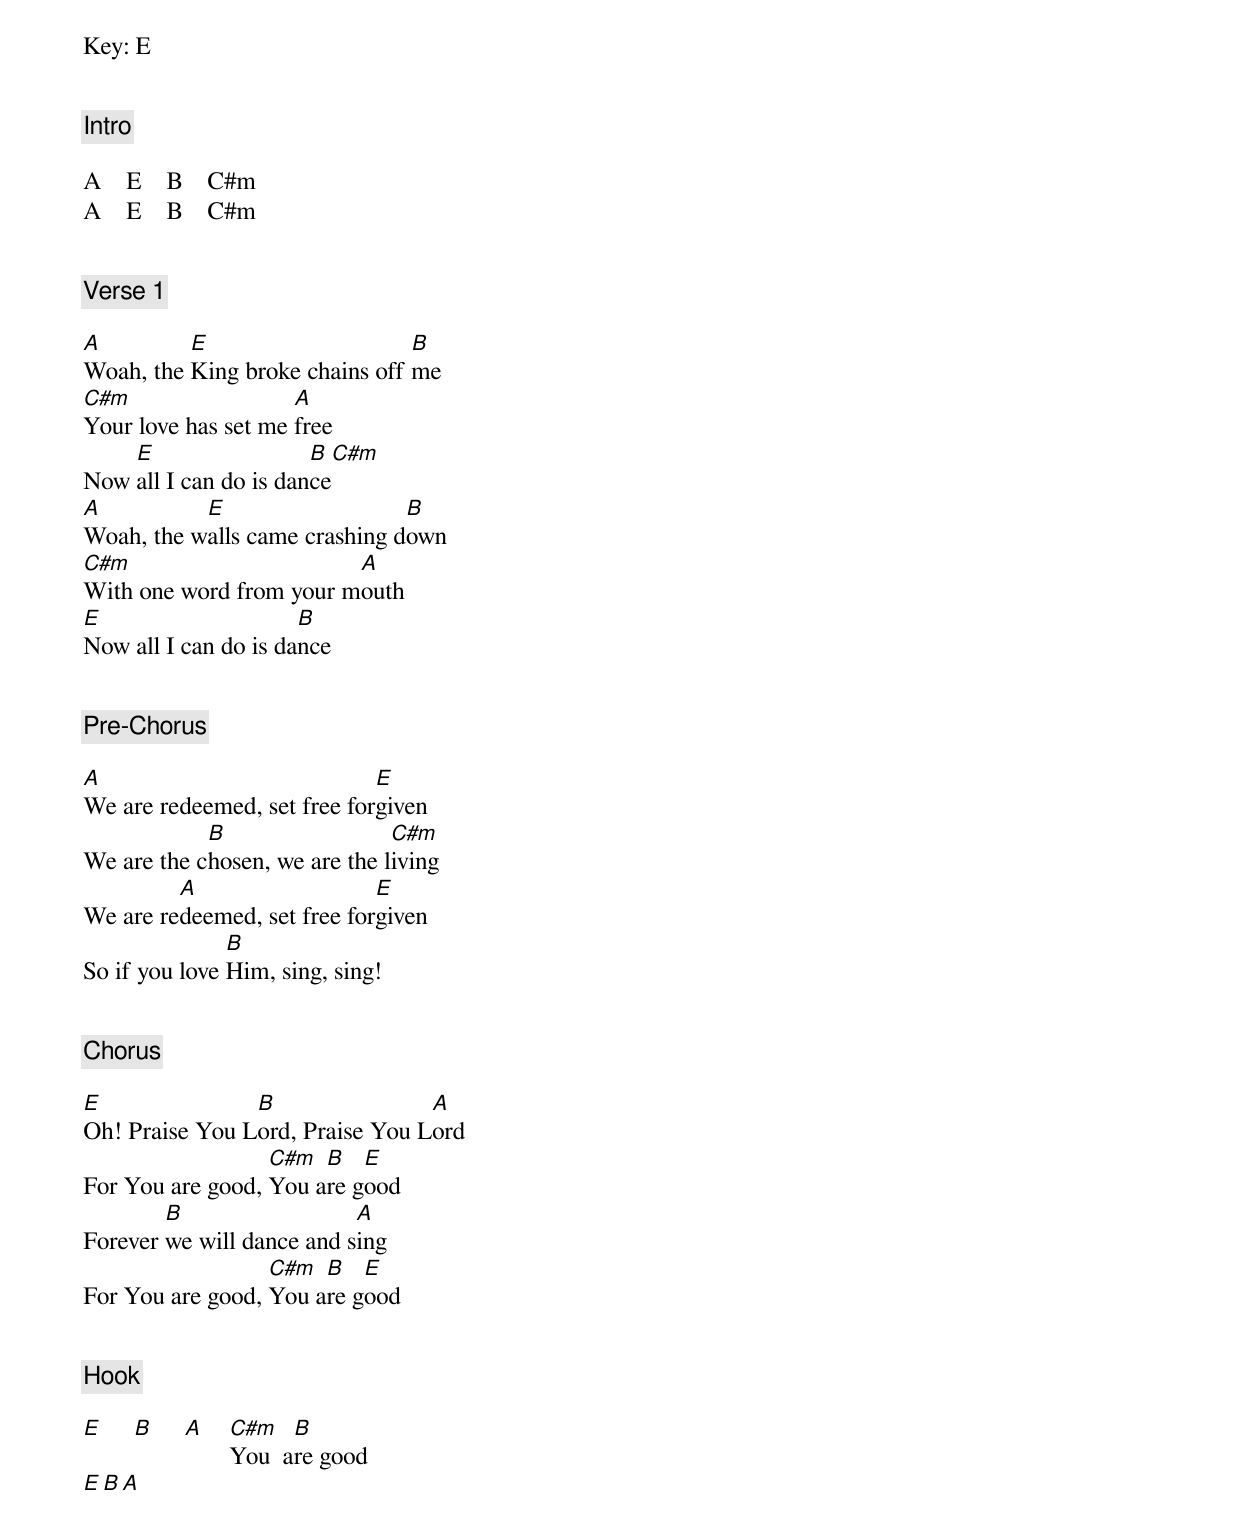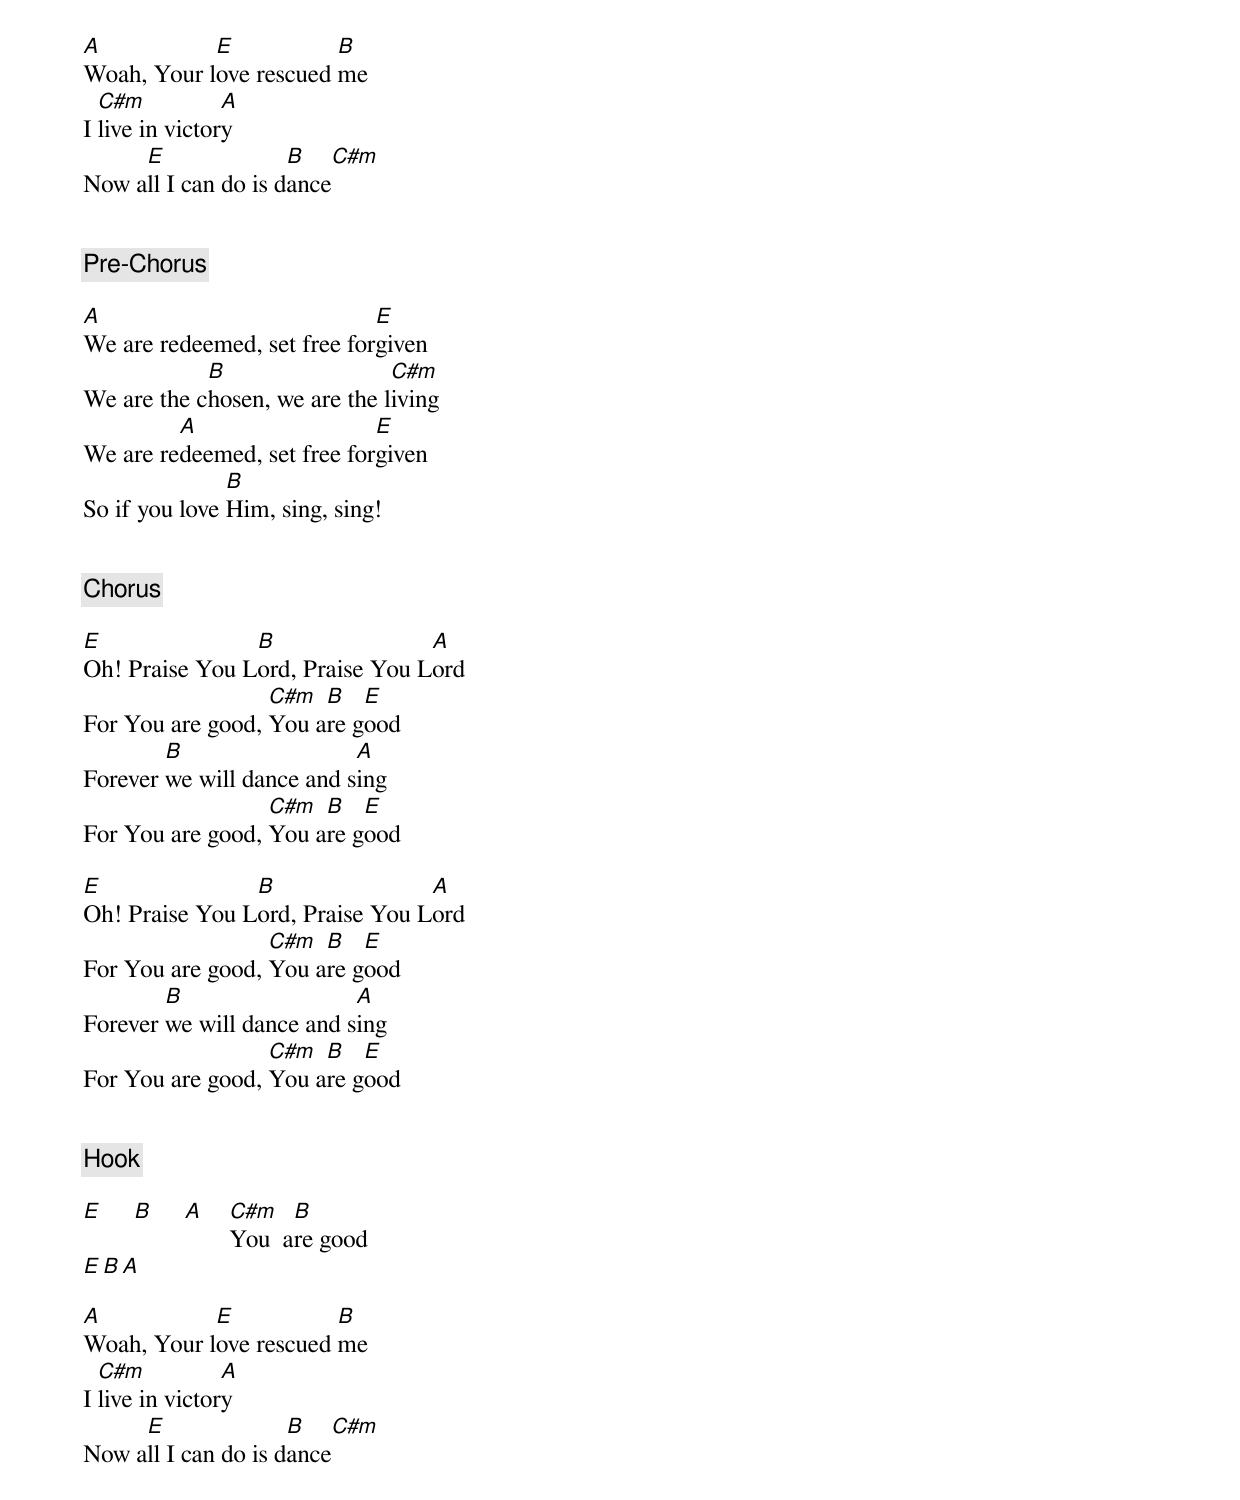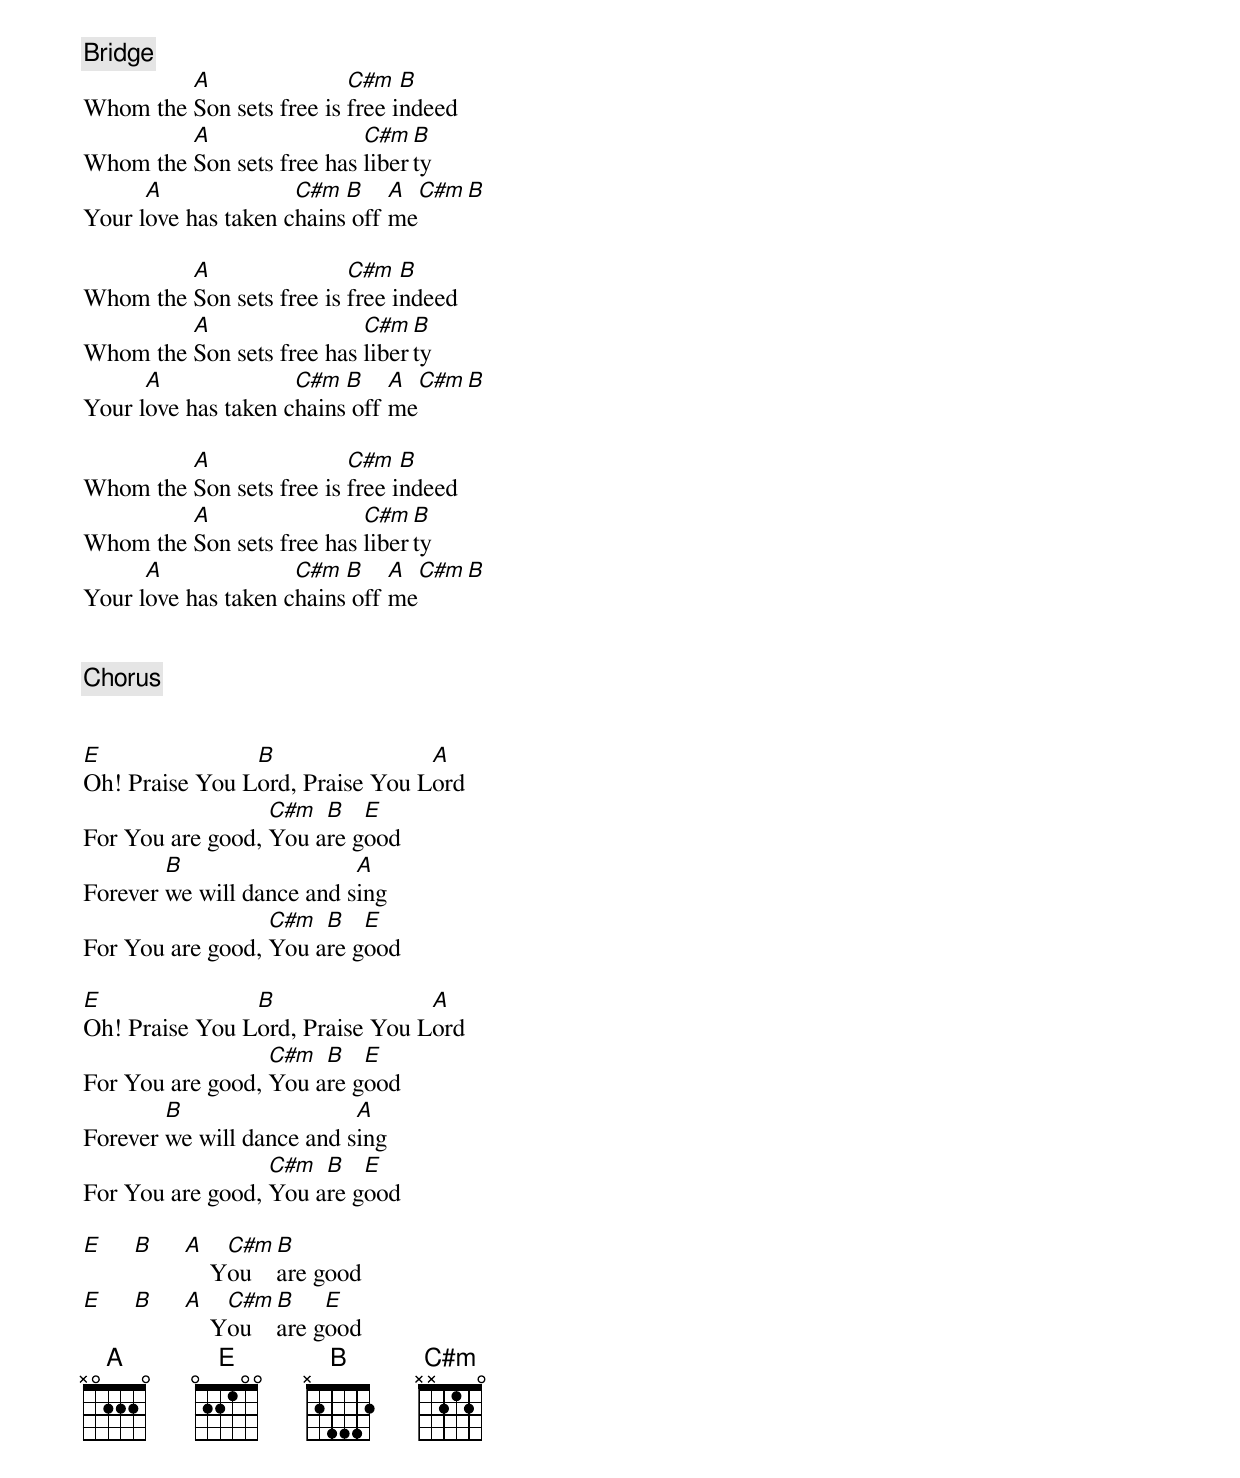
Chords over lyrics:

Key: E


[Intro]

A    E    B    C#m
A    E    B    C#m


[Verse 1]

A         E                     B
Woah, the King broke chains off me
C#m                  A
Your love has set me free
    E                  B   C#m
Now all I can do is dance
A          E                   B
Woah, the walls came crashing down
C#m                      A
With one word from your mouth
E                     B
Now all I can do is dance


[Pre-Chorus]

A                            E
We are redeemed, set free forgiven
            B                  C#m
We are the chosen, we are the living
         A                   E
We are redeemed, set free forgiven
               B
So if you love Him, sing, sing!


[Chorus]

E               B                A
Oh! Praise You Lord, Praise You Lord
                  C#m  B   E
For You are good, You are good
        B                  A
Forever we will dance and sing
                  C#m  B   E
For You are good, You are good


[Hook]

E    B    A   C#m   B
              You  are good
E    B    A

A           E           B
Woah, Your love rescued me
  C#m           A
I live in victory
     E               B    C#m
Now all I can do is dance


[Pre-Chorus]

A                            E
We are redeemed, set free forgiven
            B                  C#m
We are the chosen, we are the living
         A                   E
We are redeemed, set free forgiven
               B
So if you love Him, sing, sing!


[Chorus]

E               B                A
Oh! Praise You Lord, Praise You Lord
                  C#m  B   E
For You are good, You are good
        B                  A
Forever we will dance and sing
                  C#m  B   E
For You are good, You are good

E               B                A
Oh! Praise You Lord, Praise You Lord
                  C#m  B   E
For You are good, You are good
        B                  A
Forever we will dance and sing
                  C#m  B   E
For You are good, You are good


[Hook]

E    B    A   C#m   B
              You  are good
E    B    A

A           E           B
Woah, Your love rescued me
  C#m           A
I live in victory
     E               B    C#m
Now all I can do is dance


[Bridge]
         A                C#m   B
Whom the Son sets free is free indeed
         A                 C#m  B
Whom the Son sets free has liberty
      A              C#m  B    A   C#m   B
Your love has taken chains off me

         A                C#m   B
Whom the Son sets free is free indeed
         A                 C#m  B
Whom the Son sets free has liberty
      A              C#m  B    A   C#m   B
Your love has taken chains off me

         A                C#m   B
Whom the Son sets free is free indeed
         A                 C#m  B
Whom the Son sets free has liberty
      A              C#m  B    A   C#m   B
Your love has taken chains off me


[Chorus]


E               B                A
Oh! Praise You Lord, Praise You Lord
                  C#m  B   E
For You are good, You are good
        B                  A
Forever we will dance and sing
                  C#m  B   E
For You are good, You are good

E               B                A
Oh! Praise You Lord, Praise You Lord
                  C#m  B   E
For You are good, You are good
        B                  A
Forever we will dance and sing
                  C#m  B   E
For You are good, You are good

E    B    A    C#m B
              You  are good
E    B    A    C#m B    E
              You  are good
